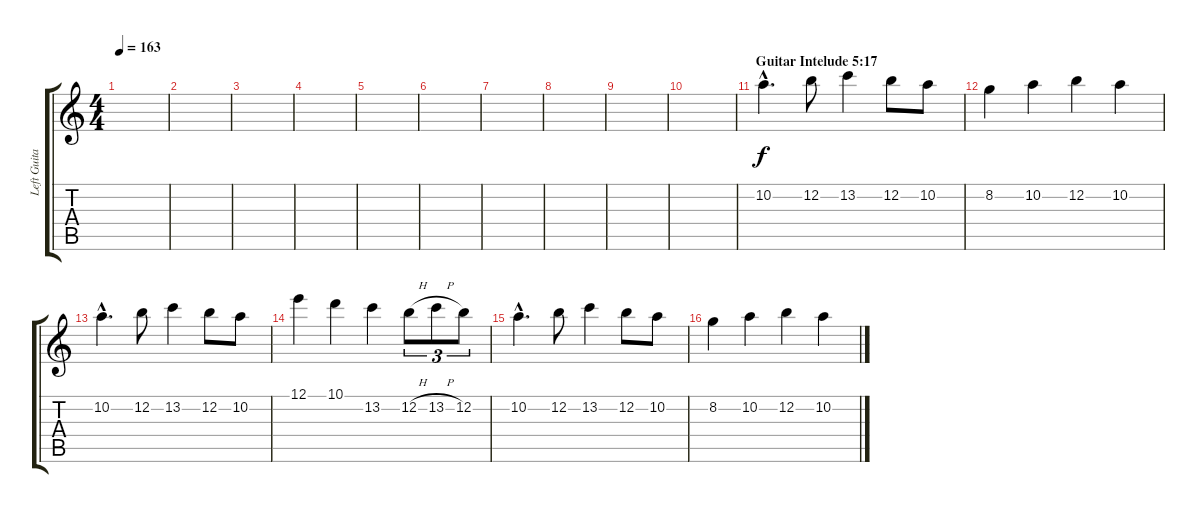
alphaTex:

\track ("Left Guitar" "Left Guita") {instrument distortionguitar}
\staff {score tabs}
\tuning (E4 B3 G3 D3 A2 E2) {hide}
\ts (4 4)
\tempo 163
\clef g2
\ks c
|
|
|
|
|
|
|
|
|
|
\section ("" "Guitar Intelude 5:17")
10.2{hac}.4{d} 12.2.8 13.2.4 12.2.8 10.2.8 |
8.2.4 10.2.4 12.2.4 10.2.4 |
10.2{hac}.4{d} 12.2.8 13.2.4 12.2.8 10.2.8 |
12.1.4 10.1.4 13.2.4 12.2{h}.8{tu (3 2)} 13.2{h}.8{tu (3 2)} 12.2.8{tu (3 2)} |
10.2{hac}.4{d} 12.2.8 13.2.4 12.2.8 10.2.8 |
8.2.4 10.2.4 12.2.4 10.2.4
